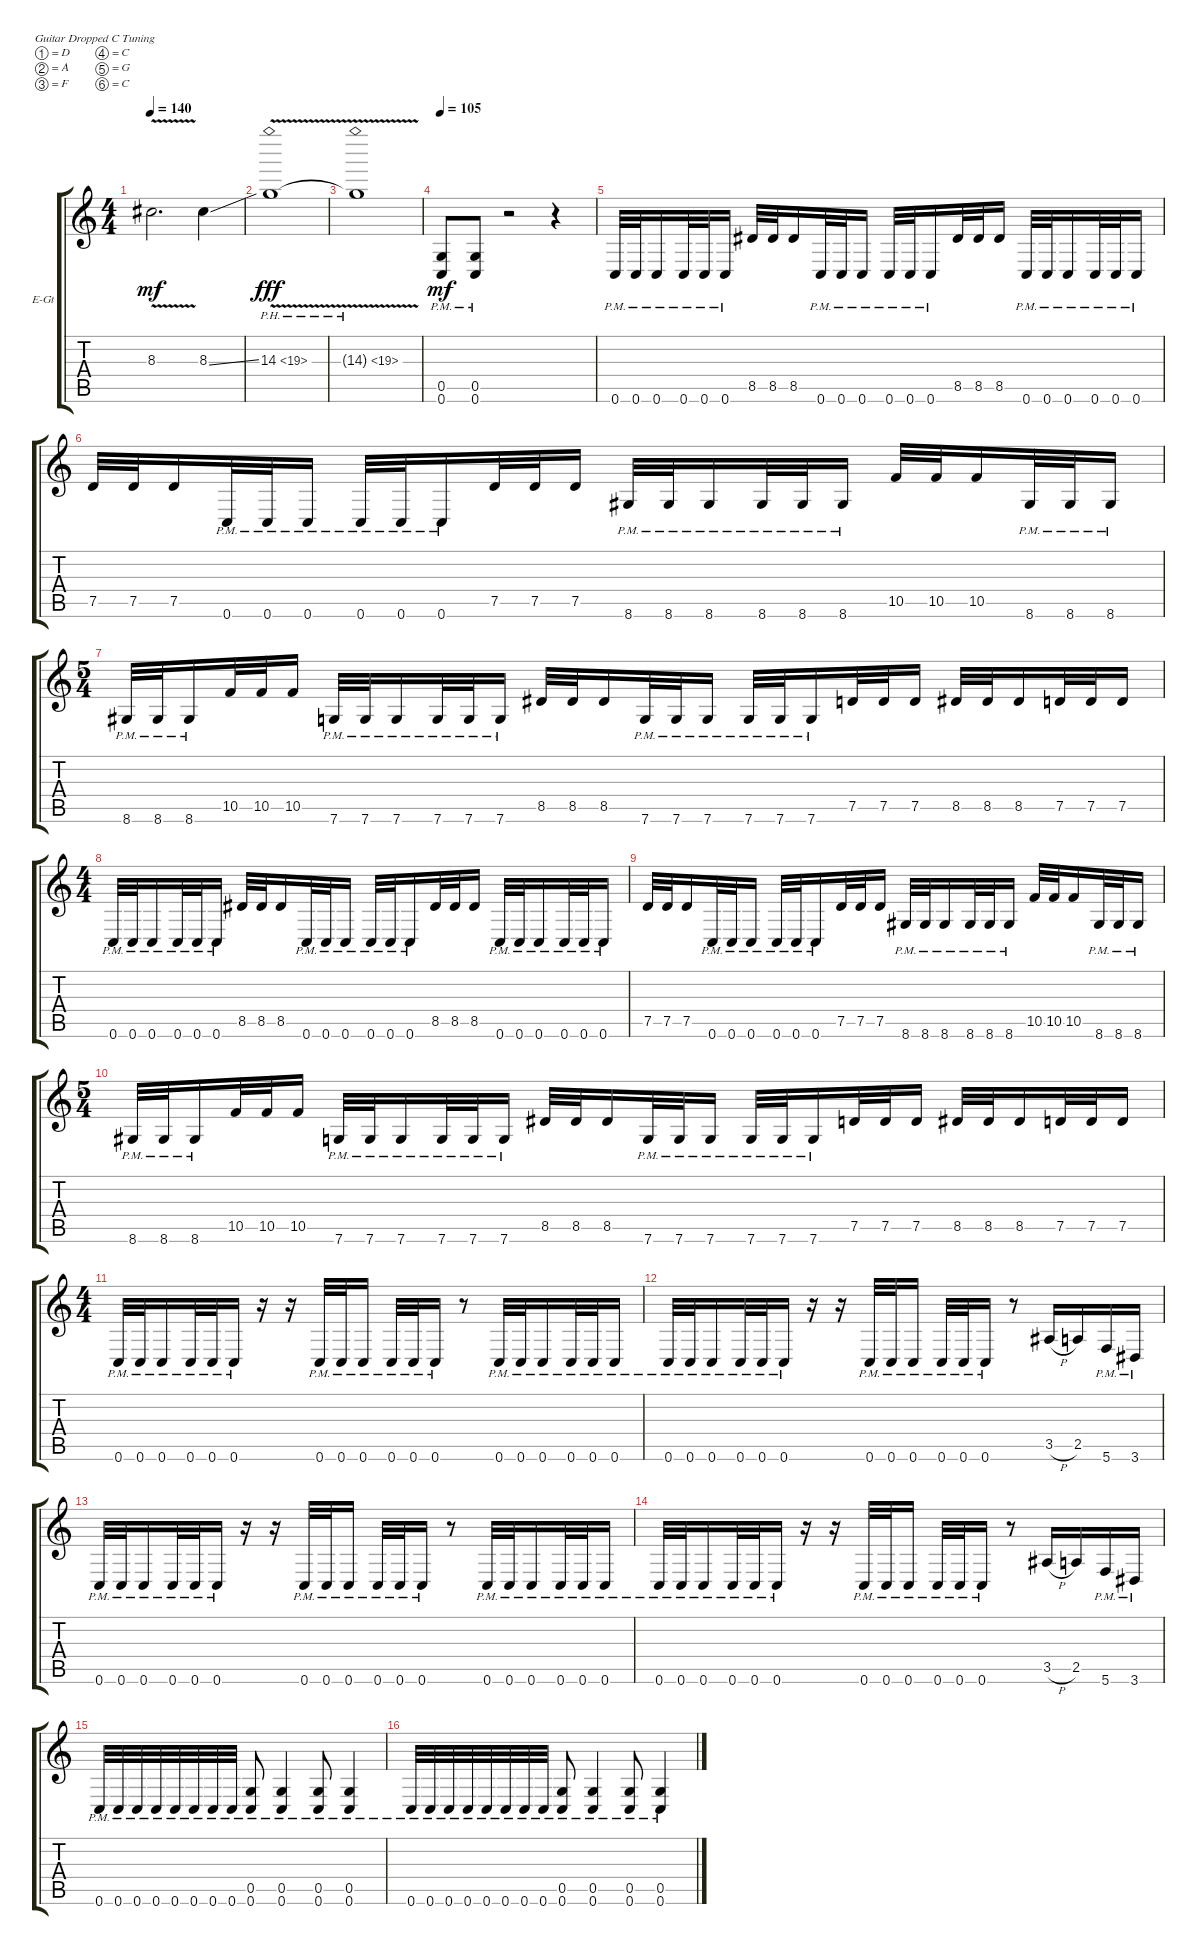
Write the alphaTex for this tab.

\defaultSystemsLayout 4
\bracketExtendMode groupsimilarinstruments
\firstSystemTrackNameOrientation horizontal
\otherSystemsTrackNameOrientation horizontal
\track ("Electric Guitar" "E-Gt") {instrument overdrivenguitar}
\staff {score tabs}
\tuning (D4 A3 F3 C3 G2 C2)
\ts (4 4)
\tempo 140
\clef g2
\ks c
8.3{v t}.2{d dy mf} 8.3{ss}.4 |
14.3{ph 5 v}.1{dy fff} |
14.3{ph 5 v t}.1 |
\tempo 105
(0.6{pm} 0.5{pm}).8{dy mf} (0.6{pm} 0.5{pm}).8 r.2 r.4 |
0.6{pm}.32 0.6{pm}.32 0.6{pm}.16 0.6{pm}.32 0.6{pm}.32 0.6{pm}.16 8.5.32 8.5.32 8.5.16 0.6{pm}.32 0.6{pm}.32 0.6{pm}.16 0.6{pm}.32 0.6{pm}.32 0.6{pm}.16 8.5.32 8.5.32 8.5.16 0.6{pm}.32 0.6{pm}.32 0.6{pm}.16 0.6{pm}.32 0.6{pm}.32 0.6{pm}.16 |
7.5.32 7.5.32 7.5.16 0.6{pm}.32 0.6{pm}.32 0.6{pm}.16 0.6{pm}.32 0.6{pm}.32 0.6{pm}.16 7.5.32 7.5.32 7.5.16 8.6{pm}.32 8.6{pm}.32 8.6{pm}.16 8.6{pm}.32 8.6{pm}.32 8.6{pm}.16 10.5.32 10.5.32 10.5.16 8.6{pm}.32 8.6{pm}.32 8.6{pm}.16 |
\ts (5 4)
8.6{pm}.32 8.6{pm}.32 8.6{pm}.16 10.5.32 10.5.32 10.5.16 7.6{pm}.32 7.6{pm}.32 7.6{pm}.16 7.6{pm}.32 7.6{pm}.32 7.6{pm}.16 8.5.32 8.5.32 8.5.16 7.6{pm}.32 7.6{pm}.32 7.6{pm}.16 7.6{pm}.32 7.6{pm}.32 7.6{pm}.16 7.5.32 7.5.32 7.5.16 8.5.32 8.5.32 8.5.16 7.5.32 7.5.32 7.5.16 |
\ts (4 4)
0.6{pm}.32 0.6{pm}.32 0.6{pm}.16 0.6{pm}.32 0.6{pm}.32 0.6{pm}.16 8.5.32 8.5.32 8.5.16 0.6{pm}.32 0.6{pm}.32 0.6{pm}.16 0.6{pm}.32 0.6{pm}.32 0.6{pm}.16 8.5.32 8.5.32 8.5.16 0.6{pm}.32 0.6{pm}.32 0.6{pm}.16 0.6{pm}.32 0.6{pm}.32 0.6{pm}.16 |
7.5.32 7.5.32 7.5.16 0.6{pm}.32 0.6{pm}.32 0.6{pm}.16 0.6{pm}.32 0.6{pm}.32 0.6{pm}.16 7.5.32 7.5.32 7.5.16 8.6{pm}.32 8.6{pm}.32 8.6{pm}.16 8.6{pm}.32 8.6{pm}.32 8.6{pm}.16 10.5.32 10.5.32 10.5.16 8.6{pm}.32 8.6{pm}.32 8.6{pm}.16 |
\ts (5 4)
8.6{pm}.32 8.6{pm}.32 8.6{pm}.16 10.5.32 10.5.32 10.5.16 7.6{pm}.32 7.6{pm}.32 7.6{pm}.16 7.6{pm}.32 7.6{pm}.32 7.6{pm}.16 8.5.32 8.5.32 8.5.16 7.6{pm}.32 7.6{pm}.32 7.6{pm}.16 7.6{pm}.32 7.6{pm}.32 7.6{pm}.16 7.5.32 7.5.32 7.5.16 8.5.32 8.5.32 8.5.16 7.5.32 7.5.32 7.5.16 |
\ts (4 4)
0.6{pm}.32 0.6{pm}.32 0.6{pm}.16 0.6{pm}.32 0.6{pm}.32 0.6{pm}.16 r.16 r.16 0.6{pm}.32 0.6{pm}.32 0.6{pm}.16 0.6{pm}.32 0.6{pm}.32 0.6{pm}.16 r.8 0.6{pm}.32 0.6{pm}.32 0.6{pm}.16 0.6{pm}.32 0.6{pm}.32 0.6{pm}.16 |
0.6{pm}.32 0.6{pm}.32 0.6{pm}.16 0.6{pm}.32 0.6{pm}.32 0.6{pm}.16 r.16 r.16 0.6{pm}.32 0.6{pm}.32 0.6{pm}.16 0.6{pm}.32 0.6{pm}.32 0.6{pm}.16 r.8 3.5{h}.16 2.5.16 5.6{pm}.16 3.6{pm}.16 |
0.6{pm}.32 0.6{pm}.32 0.6{pm}.16 0.6{pm}.32 0.6{pm}.32 0.6{pm}.16 r.16 r.16 0.6{pm}.32 0.6{pm}.32 0.6{pm}.16 0.6{pm}.32 0.6{pm}.32 0.6{pm}.16 r.8 0.6{pm}.32 0.6{pm}.32 0.6{pm}.16 0.6{pm}.32 0.6{pm}.32 0.6{pm}.16 |
0.6{pm}.32 0.6{pm}.32 0.6{pm}.16 0.6{pm}.32 0.6{pm}.32 0.6{pm}.16 r.16 r.16 0.6{pm}.32 0.6{pm}.32 0.6{pm}.16 0.6{pm}.32 0.6{pm}.32 0.6{pm}.16 r.8 3.5{h}.16 2.5.16 5.6{pm}.16 3.6{pm}.16 |
0.6{pm}.32 0.6{pm}.32 0.6{pm}.32 0.6{pm}.32 0.6{pm}.32 0.6{pm}.32 0.6{pm}.32 0.6{pm}.32 (0.6{pm} 0.5{pm}).8 (0.6{pm} 0.5{pm}).4 (0.6{pm} 0.5{pm}).8 (0.6{pm} 0.5{pm}).4 |
0.6{pm}.32 0.6{pm}.32 0.6{pm}.32 0.6{pm}.32 0.6{pm}.32 0.6{pm}.32 0.6{pm}.32 0.6{pm}.32 (0.6{pm} 0.5{pm}).8 (0.6{pm} 0.5{pm}).4 (0.6{pm} 0.5{pm}).8 (0.6{pm} 0.5{pm}).4
